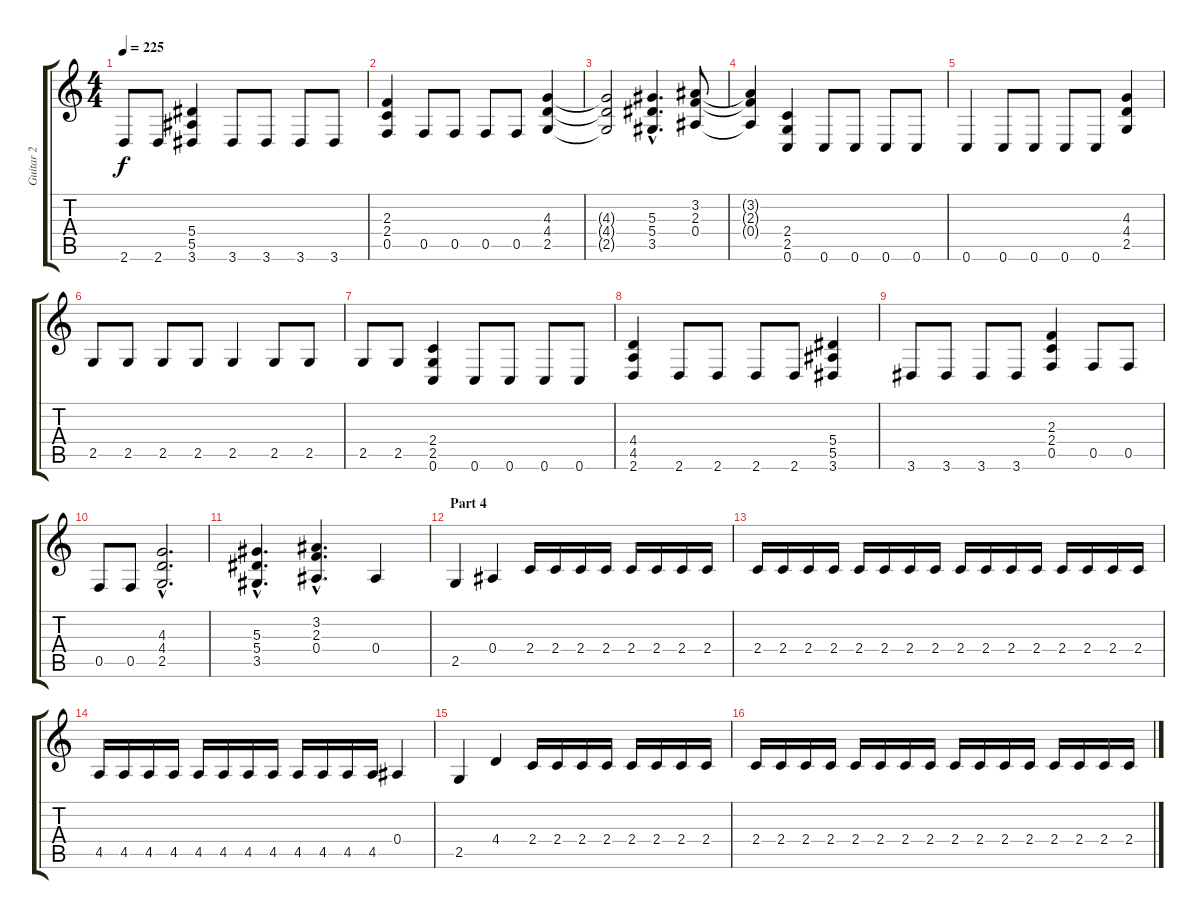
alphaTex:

\track ("Guitar 2" "Guitar 2") {instrument distortionguitar}
\staff {score tabs}
\tuning (C4 G3 Eb3 Bb2 F2 C2) {hide}
\ts (4 4)
\tempo 225
\clef g2
\ks c
2.6.8{dy f} 2.6.8 (5.4 5.5 3.6).4 3.6.8 3.6.8 3.6.8 3.6.8 |
(2.3 2.4 0.5).4 0.5.8 0.5.8 0.5.8 0.5.8 (4.3 4.4 2.5).4 |
(4.3{t} 4.4{t} 2.5{t}).2 (5.3{hac} 5.4{hac} 3.5{hac}).4{d} (3.2 2.3 0.4).8 |
(3.2{t} 2.3{t} 0.4{t}).4 (2.4 2.5 0.6).4 0.6.8 0.6.8 0.6.8 0.6.8 |
0.6.4 0.6.8 0.6.8 0.6.8 0.6.8 (4.3 4.4 2.5).4 |
2.5.8 2.5.8 2.5.8 2.5.8 2.5.4 2.5.8 2.5.8 |
2.5.8 2.5.8 (2.4 2.5 0.6).4 0.6.8 0.6.8 0.6.8 0.6.8 |
(4.4 4.5 2.6).4 2.6.8 2.6.8 2.6.8 2.6.8 (5.4 5.5 3.6).4 |
3.6.8 3.6.8 3.6.8 3.6.8 (2.3 2.4 0.5).4 0.5.8 0.5.8 |
0.5.8 0.5.8 (4.3{hac} 4.4{hac} 2.5{hac}).2{d} |
(5.3{hac} 5.4{hac} 3.5{hac}).4{d} (3.2{hac} 2.3{hac} 0.4{hac}).4{d} 0.4.4 |
\section ("" "Part 4")
2.5.4 0.4.4 2.4.16 2.4.16 2.4.16 2.4.16 2.4.16 2.4.16 2.4.16 2.4.16 |
2.4.16 2.4.16 2.4.16 2.4.16 2.4.16 2.4.16 2.4.16 2.4.16 2.4.16 2.4.16 2.4.16 2.4.16 2.4.16 2.4.16 2.4.16 2.4.16 |
4.5.16 4.5.16 4.5.16 4.5.16 4.5.16 4.5.16 4.5.16 4.5.16 4.5.16 4.5.16 4.5.16 4.5.16 0.4.4 |
2.5.4 4.4.4 2.4.16 2.4.16 2.4.16 2.4.16 2.4.16 2.4.16 2.4.16 2.4.16 |
2.4.16 2.4.16 2.4.16 2.4.16 2.4.16 2.4.16 2.4.16 2.4.16 2.4.16 2.4.16 2.4.16 2.4.16 2.4.16 2.4.16 2.4.16 2.4.16
